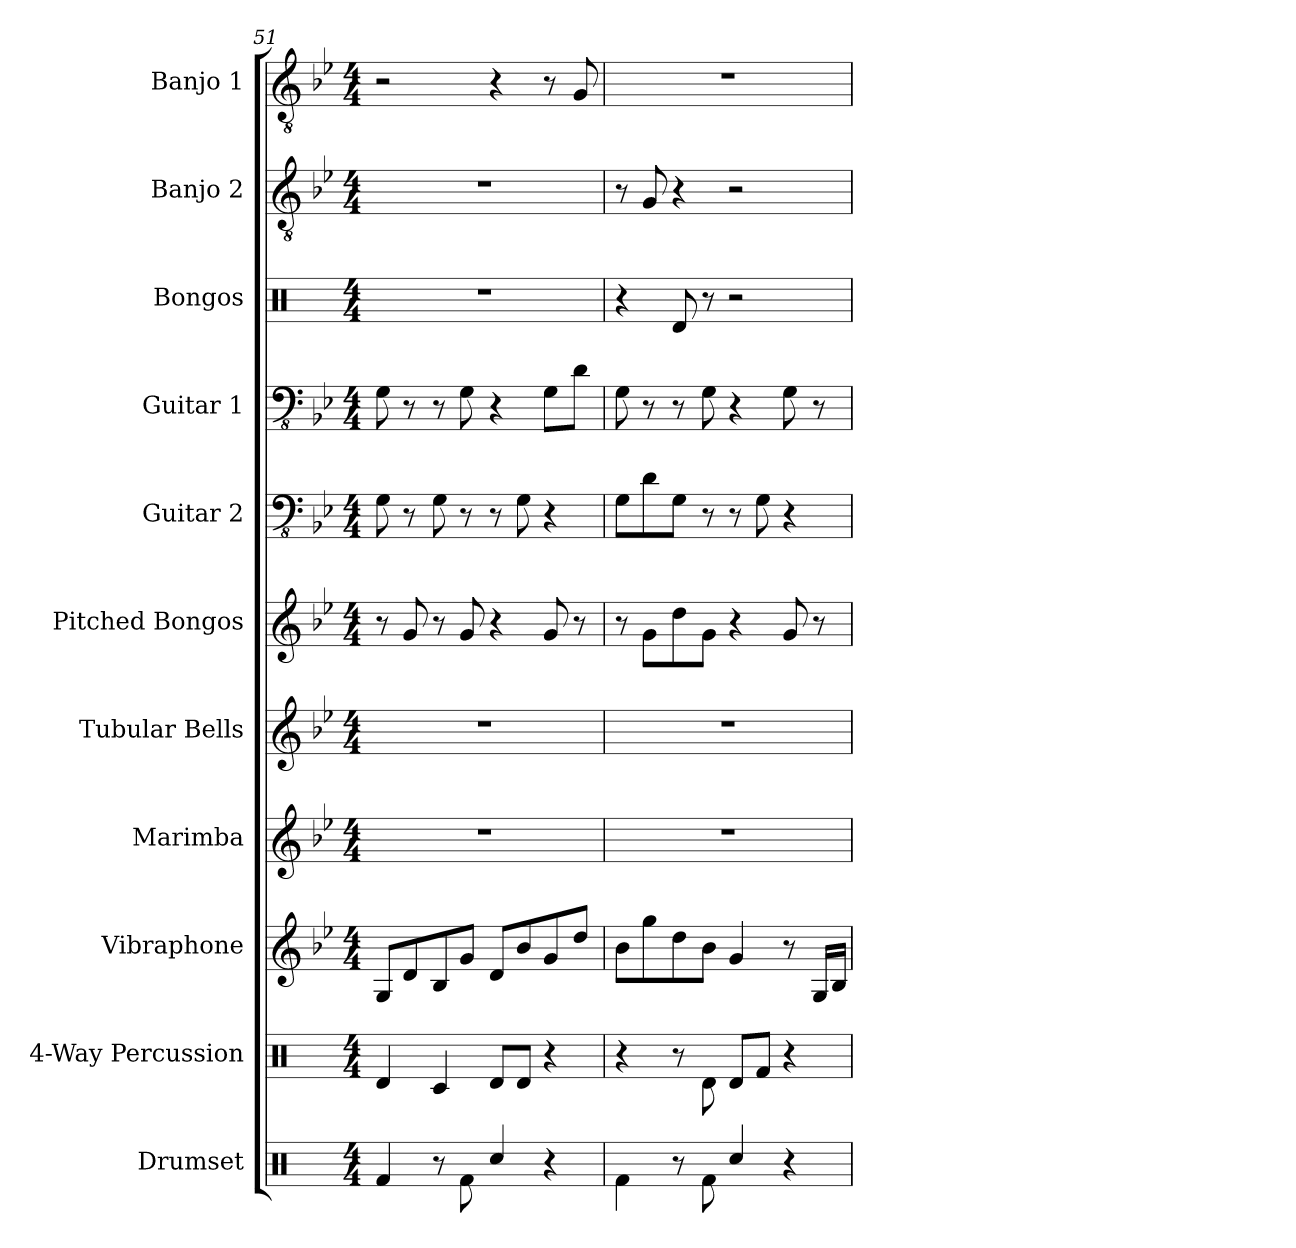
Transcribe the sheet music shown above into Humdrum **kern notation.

**kern	**kern	**kern	**kern	**kern	**kern	**kern	**kern	**kern	**kern	**kern
*part11	*part10	*part9	*part8	*part7	*part6	*part5	*part4	*part3	*part2	*part1
*staff11	*staff10	*staff9	*staff8	*staff7	*staff6	*staff5	*staff4	*staff3	*staff2	*staff1
*I"Drumset	*I"4-Way Percussion	*I"Vibraphone	*I"Marimba	*I"Tubular Bells	*I"Pitched Bongos	*I"Guitar 2	*I"Guitar 1	*I"Bongos	*I"Banjo 2	*I"Banjo 1
*I'Drs.	*I'4 Prc.	*I'Vib.	*I'Mrm.	*I'Bells	*	*	*	*	*I'Banjo	*
*clefX	*clefX	*clefG2	*clefG2	*clefG2	*clefG2	*clefFv4	*clefFv4	*clefX	*clefGv2	*clefGv2
*k[]	*k[]	*k[b-e-]	*k[b-e-]	*k[b-e-]	*k[b-e-]	*k[b-e-]	*k[b-e-]	*k[]	*k[b-e-]	*k[b-e-]
*M4/4	*M4/4	*M4/4	*M4/4	*M4/4	*M4/4	*M4/4	*M4/4	*M4/4	*M4/4	*M4/4
=51	=51	=51	=51	=51	=51	=51	=51	=51	=51	=51
4Rf/	4Rd/	8G/L	1r	1r	8r	8GG\	8GG\	1r	1r	2r
.	.	8d/	.	.	8g/	8r	8r	.	.	.
8r	4Rc/	8B-/	.	.	8r	8GG\	8r	.	.	.
8Rf\	.	8g/J	.	.	8g/	8r	8GG\	.	.	.
4Rcc/	8Rd/L	8d/L	.	.	4r	8r	4r	.	.	4r
.	8Rd/J	8b-/	.	.	.	8GG\	.	.	.	.
4r	4r	8g/	.	.	8g/	4r	8GG\L	.	.	8r
.	.	8dd/J	.	.	8r	.	8D\J	.	.	8G/
=52	=52	=52	=52	=52	=52	=52	=52	=52	=52	=52
4Rf\	4r	8b-\L	1r	1r	8r	8GG\L	8GG\	4r	8r	1r
.	.	8gg\	.	.	8g\L	8D\	8r	.	8G/	.
8r	8r	8dd\	.	.	8dd\	8GG\J	8r	8Rd/	4r	.
8Rf\	8Rd\	8b-\J	.	.	8g\J	8r	8GG\	8r	.	.
4Rcc/	8Rd/L	4g/	.	.	4r	8r	4r	2r	2r	.
.	8Rf/J	.	.	.	.	8GG\	.	.	.	.
4r	4r	8r	.	.	8g/	4r	8GG\	.	.	.
.	.	16G/LL	.	.	8r	.	8r	.	.	.
.	.	16B-/JJ	.	.	.	.	.	.	.	.
=	=	=	=	=	=	=	=	=	=	=
*-	*-	*-	*-	*-	*-	*-	*-	*-	*-	*-
